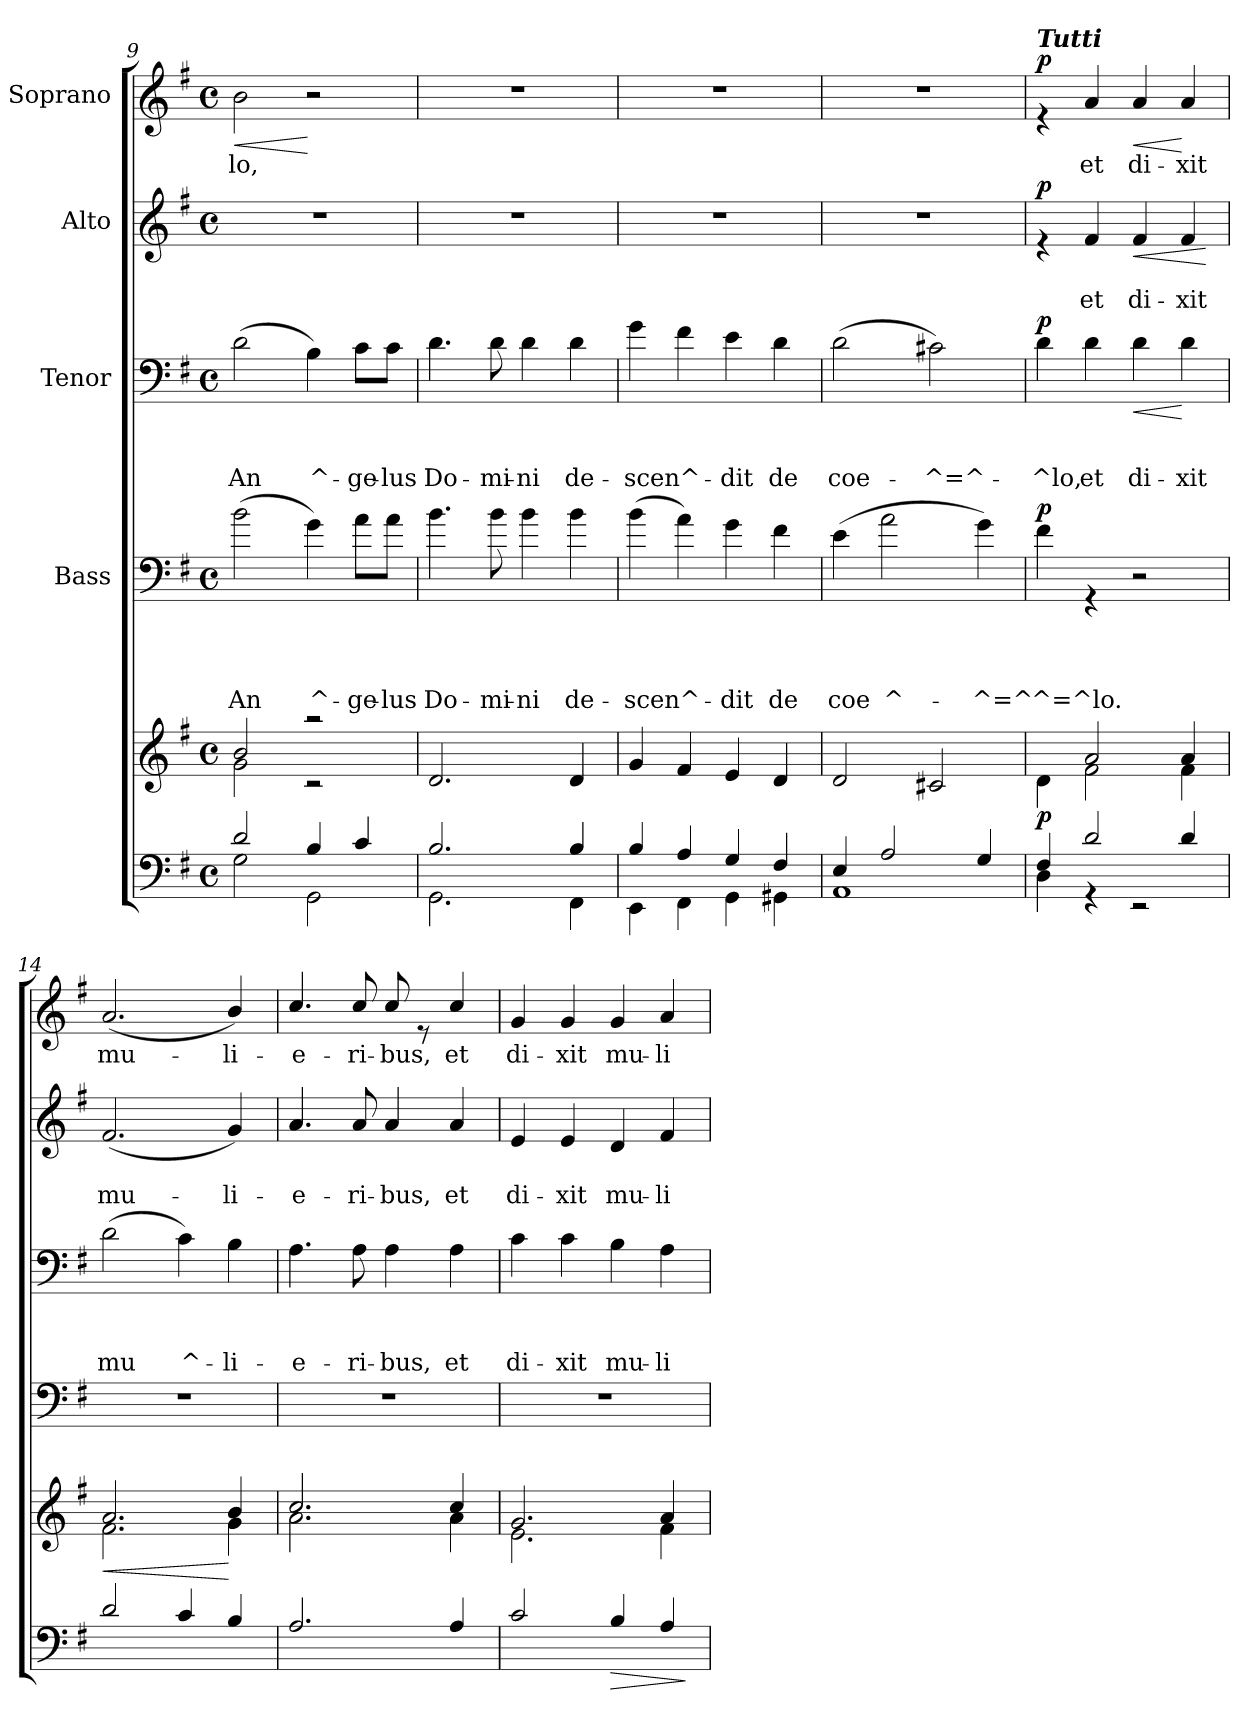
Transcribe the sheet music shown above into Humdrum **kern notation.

**kern	**dynam	**kern	**dynam	**kern	**text	**text	**text	**text	**dynam	**kern	**text	**text	**text	**dynam	**kern	**text	**text	**dynam	**kern	**text	**dynam
*part6	*part6	*part5	*part5	*part4	*part4	*part4	*part4	*part4	*part4	*part3	*part3	*part3	*part3	*part3	*part2	*part2	*part2	*part2	*part1	*part1	*part1
*staff6	*staff6	*staff5	*staff5	*staff4	*staff4	*staff4	*staff4	*staff4	*staff4	*staff3	*staff3	*staff3	*staff3	*staff3	*staff2	*staff2	*staff2	*staff2	*staff1	*staff1	*staff1
*	*	*	*	*I"Bass	*	*	*	*	*	*I"Tenor	*	*	*	*	*I"Alto	*	*	*	*I"Soprano	*	*
*clefF4	*	*clefG2	*	*clefF4	*	*	*	*	*	*clefF4	*	*	*	*	*clefG2	*	*	*	*clefG2	*	*
*	*	*	*	*ITrd7c12	*	*	*	*	*	*	*	*	*	*	*	*	*	*	*	*	*
*k[f#]	*	*k[f#]	*	*k[f#]	*	*	*	*	*	*k[f#]	*	*	*	*	*k[f#]	*	*	*	*k[f#]	*	*
*G:	*	*G:	*	*G:	*	*	*	*	*	*G:	*	*	*	*	*G:	*	*	*	*G:	*	*
*M4/4	*	*M4/4	*	*M4/4	*	*	*	*	*	*M4/4	*	*	*	*	*M4/4	*	*	*	*M4/4	*	*
*met(c)	*	*met(c)	*	*met(c)	*	*	*	*	*	*met(c)	*	*	*	*	*met(c)	*	*	*	*met(c)	*	*
=9	=9	=9	=9	=9	=9	=9	=9	=9	=9	=9	=9	=9	=9	=9	=9	=9	=9	=9	=9	=9	=9
*^	*	*^	*	*	*	*	*	*	*	*	*	*	*	*	*	*	*	*	*	*	*
!	!	!	!	!	!	!	!	!	!	!LO:LY:b	!	!	!	!	!LO:LY:b	!	!	!	!	!	!	!LO:LY:b	!LO:HP:b
2G\	2d/	.	2b/	2g\	.	(>2B\	.	.	.	An	.	(>2d\	.	.	An	.	1r	.	.	.	2b\	-lo,	<
!	!	!	!	!	!	!	!	!	!	!LO:LY:b	!	!	!	!	!LO:LY:b	!	!	!	!	!	!	!	!
2GG\	4B/	.	2raa	2rc	.	4G\)	.	.	.	^-	.	4B\)	.	.	^-	.	.	.	.	.	2r	.	[
!	!	!	!	!	!	!	!	!	!	!LO:LY:b	!	!	!	!	!LO:LY:b	!	!	!	!	!	!	!	!
.	4c/	.	.	.	.	8A\L	.	.	.	-ge-	.	8c\L	.	.	-ge-	.	.	.	.	.	.	.	.
!	!	!	!	!	!	!	!	!	!	!LO:LY:b	!	!	!	!	!LO:LY:b	!	!	!	!	!	!	!	!
.	.	.	.	.	.	8A\J	.	.	.	-lus	.	8c\J	.	.	-lus	.	.	.	.	.	.	.	.
*	*	*	*v	*v	*	*	*	*	*	*	*	*	*	*	*	*	*	*	*	*	*	*	*
=10	=10	=10	=10	=10	=10	=10	=10	=10	=10	=10	=10	=10	=10	=10	=10	=10	=10	=10	=10	=10	=10	=10
!	!	!	!	!	!	!	!	!	!LO:LY:b	!	!	!	!	!LO:LY:b	!	!	!	!	!	!	!	!
2.GG\	2.B/	.	2.d/	.	4.B\	.	.	.	Do-	.	4.d\	.	.	Do-	.	1r	.	.	.	1r	.	.
!	!	!	!	!	!	!	!	!	!LO:LY:b	!	!	!	!	!LO:LY:b	!	!	!	!	!	!	!	!
.	.	.	.	.	8B\	.	.	.	-mi-	.	8d\	.	.	-mi-	.	.	.	.	.	.	.	.
!	!	!	!	!	!	!	!	!	!LO:LY:b	!	!	!	!	!LO:LY:b	!	!	!	!	!	!	!	!
.	.	.	.	.	4B\	.	.	.	-ni	.	4d\	.	.	-ni	.	.	.	.	.	.	.	.
!	!	!	!	!	!	!	!	!	!LO:LY:b	!	!	!	!	!LO:LY:b	!	!	!	!	!	!	!	!
4FF#\	4B/	.	4d/	.	4B\	.	.	.	de-	.	4d\	.	.	de-	.	.	.	.	.	.	.	.
=11	=11	=11	=11	=11	=11	=11	=11	=11	=11	=11	=11	=11	=11	=11	=11	=11	=11	=11	=11	=11	=11	=11
!	!	!	!	!	!	!	!	!	!LO:LY:b	!	!	!	!	!LO:LY:b	!	!	!	!	!	!	!	!
4EE\	4B/	.	4g/	.	(>4B\	.	.	.	-scen	.	4g\	.	.	-scen	.	1r	.	.	.	1r	.	.
!	!	!	!	!	!	!	!	!	!LO:LY:b	!	!	!	!	!LO:LY:b	!	!	!	!	!	!	!	!
4FF#\	4A/	.	4f#/	.	4A\)	.	.	.	^-	.	4f#\	.	.	^-	.	.	.	.	.	.	.	.
!	!	!	!	!	!	!	!	!	!LO:LY:b	!	!	!	!	!LO:LY:b	!	!	!	!	!	!	!	!
4GG\	4G/	.	4e/	.	4G\	.	.	.	-dit	.	4e\	.	.	-dit	.	.	.	.	.	.	.	.
!	!	!	!	!	!	!	!	!	!LO:LY:b	!	!	!	!	!LO:LY:b	!	!	!	!	!	!	!	!
4GG#X\	4F#/	.	4d/	.	4F#\	.	.	.	de	.	4d\	.	.	de	.	.	.	.	.	.	.	.
=12	=12	=12	=12	=12	=12	=12	=12	=12	=12	=12	=12	=12	=12	=12	=12	=12	=12	=12	=12	=12	=12	=12
!	!	!	!	!	!	!	!	!	!LO:LY:b	!	!	!	!	!LO:LY:b	!	!	!	!	!	!	!	!
1AA	4E/	.	2d/	.	(>4E\	.	.	.	coe	.	(>2d\	.	.	coe-	.	1r	.	.	.	1r	.	.
!	!	!	!	!	!	!	!	!	!LO:LY:b	!	!	!	!	!	!	!	!	!	!	!	!	!
.	2A/	.	.	.	2A\	.	.	.	^-	.	.	.	.	.	.	.	.	.	.	.	.	.
!	!	!	!	!	!	!	!	!	!	!	!	!	!	!LO:LY:b	!	!	!	!	!	!	!	!
.	.	.	2c#X/	.	.	.	.	.	.	.	2c#X\)	.	.	-^=^-	.	.	.	.	.	.	.	.
!	!	!	!	!	!	!	!	!	!LO:LY:b	!	!	!	!	!	!	!	!	!	!	!	!	!
.	4G/	.	.	.	4G\)	.	.	.	-^=^	.	.	.	.	.	.	.	.	.	.	.	.	.
!!LO:LB:g=z
=13	=13	=13	=13	=13	=13	=13	=13	=13	=13	=13	=13	=13	=13	=13	=13	=13	=13	=13	=13	=13	=13	=13
*	*	*	*^	*	*	*	*	*	*	*	*	*	*	*	*	*	*	*	*	*	*	*
!	!	!	!	!	!	!	!	!	!	!	!	!	!	!	!	!	!	!	!	!	!LO:TX:a:Bi:t=Tutti	!	!
!	!	!	!	!	!LO:DY:b	!	!	!	!	!LO:LY:b	!LO:DY:a	!	!	!	!LO:LY:b	!LO:DY:a	!	!	!	!LO:DY:a	!	!	!LO:DY:a
4D\	4F#/	.	4ryy	4d\	p	4F#\	.	.	.	^=^lo.	p	4d\	.	.	-^lo,	p	4re	.	.	p	4re	.	p
!	!	!	!	!	!	!	!	!	!	!	!	!	!	!	!LO:LY:b	!	!	!	!LO:LY:b	!	!	!LO:LY:b	!
4rGG	2d/	.	2a/	2f#\	.	4rGG	.	.	.	.	.	4d\	.	.	et	.	4f#/	.	et	.	4a/	et	.
!	!	!	!	!	!	!	!	!	!	!	!	!	!	!	!LO:LY:b	!LO:HP:b	!	!	!LO:LY:b	!LO:HP:b	!	!LO:LY:b	!LO:HP:b
2rEE	.	.	.	.	.	2r	.	.	.	.	.	4d\	.	.	di-	<	4f#/	.	di-	<	4a/	di-	<
!	!	!	!	!	!	!	!	!	!	!	!	!	!	!	!LO:LY:b	!	!	!	!LO:LY:b	!	!	!LO:LY:b	!
.	4d/	.	4a/	4f#\	.	.	.	.	.	.	.	4d\	.	.	-xit	[	4f#/	.	-xit	.	4a/	-xit	[
*v	*v	*	*	*	*	*	*	*	*	*	*	*	*	*	*	*	*	*	*	*	*	*	*
*	*	*v	*v	*	*	*	*	*	*	*	*	*	*	*	*	*	*	*	*	*	*	*
.	.	.	.	.	.	.	.	.	.	.	.	.	.	.	.	.	.	[	.	.	.
=14	=14	=14	=14	=14	=14	=14	=14	=14	=14	=14	=14	=14	=14	=14	=14	=14	=14	=14	=14	=14	=14
!	!	!	!LO:HP:b	!	!	!	!	!	!	!	!	!	!LO:LY:b	!	!	!	!LO:LY:b	!	!	!LO:LY:b	!
*	*	*^	*	*	*	*	*	*	*	*	*	*	*	*	*	*	*	*	*	*	*
2d/	.	2.a/	2.f#\	<	1r	.	.	.	.	.	(>2d\	.	.	mu	.	(<2.f#/	.	mu-	.	(<2.a/	mu-	.
!	!	!	!	!	!	!	!	!	!	!	!	!	!	!LO:LY:b	!	!	!	!	!	!	!	!
4c/	.	.	.	.	.	.	.	.	.	.	4c\)	.	.	^-	.	.	.	.	.	.	.	.
!	!	!	!	!	!	!	!	!	!	!	!	!	!	!LO:LY:b	!	!	!	!LO:LY:b	!	!	!LO:LY:b	!
4B/	.	4b/	4g\	[	.	.	.	.	.	.	4B\	.	.	-li-	.	4g/)	.	-li-	.	4b/)	-li-	.
=15	=15	=15	=15	=15	=15	=15	=15	=15	=15	=15	=15	=15	=15	=15	=15	=15	=15	=15	=15	=15	=15	=15
!	!	!	!	!	!	!	!	!	!	!	!	!	!	!LO:LY:b	!	!	!	!LO:LY:b	!	!	!LO:LY:b	!
2.A/	.	2.cc/	2.a\	.	1r	.	.	.	.	.	4.A\	.	.	-e-	.	4.a/	.	-e-	.	4.cc/	-e-	.
!	!	!	!	!	!	!	!	!	!	!	!	!	!	!LO:LY:b	!	!	!	!LO:LY:b	!	!	!LO:LY:b	!
.	.	.	.	.	.	.	.	.	.	.	8A\	.	.	-ri-	.	8a/	.	-ri-	.	8cc/	-ri-	.
!	!	!	!	!	!	!	!	!	!	!	!	!	!	!LO:LY:b	!	!	!	!LO:LY:b	!	!	!LO:LY:b	!
.	.	.	.	.	.	.	.	.	.	.	4A\	.	.	-bus,	.	4a/	.	-bus,	.	8cc/	-bus,	.
.	.	.	.	.	.	.	.	.	.	.	.	.	.	.	.	.	.	.	.	8re	.	.
!	!	!	!	!	!	!	!	!	!	!	!	!	!	!LO:LY:b	!	!	!	!LO:LY:b	!	!	!LO:LY:b	!
4A/	.	4cc/	4a\	.	.	.	.	.	.	.	4A\	.	.	et	.	4a/	.	et	.	4cc/	et	.
=16	=16	=16	=16	=16	=16	=16	=16	=16	=16	=16	=16	=16	=16	=16	=16	=16	=16	=16	=16	=16	=16	=16
!	!	!	!	!	!	!	!	!	!	!	!	!	!	!LO:LY:b	!	!	!	!LO:LY:b	!	!	!LO:LY:b	!
2c/	.	2.g/	2.e\	.	1r	.	.	.	.	.	4c\	.	.	di-	.	4e/	.	di-	.	4g/	di-	.
!	!	!	!	!	!	!	!	!	!	!	!	!	!	!LO:LY:b	!	!	!	!LO:LY:b	!	!	!LO:LY:b	!
.	.	.	.	.	.	.	.	.	.	.	4c\	.	.	-xit	.	4e/	.	-xit	.	4g/	-xit	.
!	!LO:HP:b	!	!	!	!	!	!	!	!	!	!	!	!	!LO:LY:b	!	!	!	!LO:LY:b	!	!	!LO:LY:b	!
4B/	>	.	.	.	.	.	.	.	.	.	4B\	.	.	mu-	.	4d/	.	mu-	.	4g/	mu-	.
!	!	!	!	!	!	!	!	!	!	!	!	!	!	!LO:LY:b	!	!	!	!LO:LY:b	!	!	!LO:LY:b	!
4A/	.	4a/	4f#\	.	.	.	.	.	.	.	4A\	.	.	-li-	.	4f#/	.	-li-	.	4a/	-li	.
*	*	*v	*v	*	*	*	*	*	*	*	*	*	*	*	*	*	*	*	*	*	*	*
.	]	.	.	.	.	.	.	.	.	.	.	.	.	.	.	.	.	.	.	.	.
=	=	=	=	=	=	=	=	=	=	=	=	=	=	=	=	=	=	=	=	=	=
*-	*-	*-	*-	*-	*-	*-	*-	*-	*-	*-	*-	*-	*-	*-	*-	*-	*-	*-	*-	*-	*-
